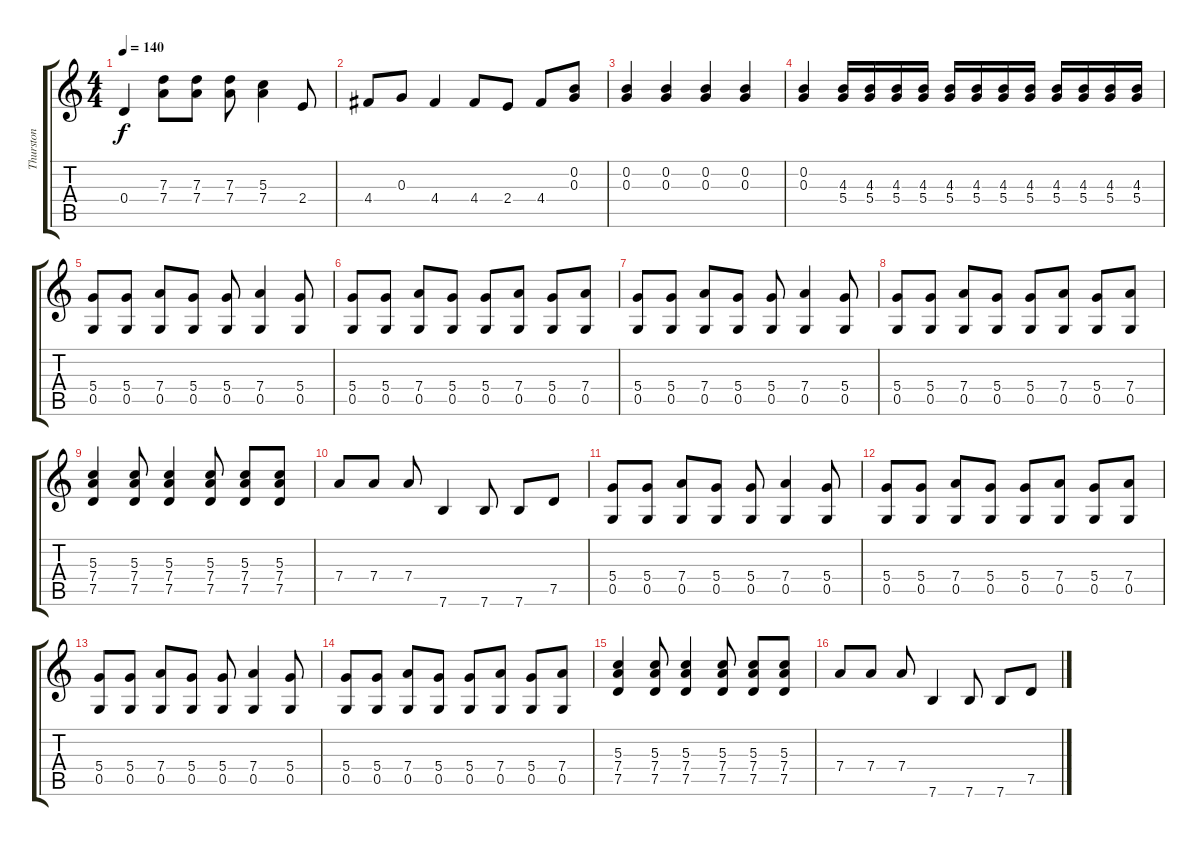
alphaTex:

\track ("Thurston" "Thurston") {instrument overdrivenguitar}
\staff {score tabs}
\tuning (E4 B3 G3 D3 G2 E2) {hide}
\ts (4 4)
\tempo 140
\clef g2
\ks c
0.4.4{dy f} (7.3 7.4).8 (7.3 7.4).8 (7.3 7.4).8 (5.3 7.4).4 2.4.8 |
4.4.8 0.3.8 4.4.4 4.4.8 2.4.8 4.4.8 (0.2 0.3).8 |
(0.2 0.3).4 (0.2 0.3).4 (0.2 0.3).4 (0.2 0.3).4 |
(0.2 0.3).4 (4.3 5.4).16 (4.3 5.4).16 (4.3 5.4).16 (4.3 5.4).16 (4.3 5.4).16 (4.3 5.4).16 (4.3 5.4).16 (4.3 5.4).16 (4.3 5.4).16 (4.3 5.4).16 (4.3 5.4).16 (4.3 5.4).16 |
(5.4 0.5).8 (5.4 0.5).8 (7.4 0.5).8 (5.4 0.5).8 (5.4 0.5).8 (7.4 0.5).4 (5.4 0.5).8 |
(5.4 0.5).8 (5.4 0.5).8 (7.4 0.5).8 (5.4 0.5).8 (5.4 0.5).8 (7.4 0.5).8 (5.4 0.5).8 (7.4 0.5).8 |
(5.4 0.5).8 (5.4 0.5).8 (7.4 0.5).8 (5.4 0.5).8 (5.4 0.5).8 (7.4 0.5).4 (5.4 0.5).8 |
(5.4 0.5).8 (5.4 0.5).8 (7.4 0.5).8 (5.4 0.5).8 (5.4 0.5).8 (7.4 0.5).8 (5.4 0.5).8 (7.4 0.5).8 |
(5.3 7.4 7.5).4 (5.3 7.4 7.5).8 (5.3 7.4 7.5).4 (5.3 7.4 7.5).8 (5.3 7.4 7.5).8 (5.3 7.4 7.5).8 |
7.4.8 7.4.8 7.4.8 7.6.4 7.6.8 7.6.8 7.5.8 |
(5.4 0.5).8 (5.4 0.5).8 (7.4 0.5).8 (5.4 0.5).8 (5.4 0.5).8 (7.4 0.5).4 (5.4 0.5).8 |
(5.4 0.5).8 (5.4 0.5).8 (7.4 0.5).8 (5.4 0.5).8 (5.4 0.5).8 (7.4 0.5).8 (5.4 0.5).8 (7.4 0.5).8 |
(5.4 0.5).8 (5.4 0.5).8 (7.4 0.5).8 (5.4 0.5).8 (5.4 0.5).8 (7.4 0.5).4 (5.4 0.5).8 |
(5.4 0.5).8 (5.4 0.5).8 (7.4 0.5).8 (5.4 0.5).8 (5.4 0.5).8 (7.4 0.5).8 (5.4 0.5).8 (7.4 0.5).8 |
(5.3 7.4 7.5).4 (5.3 7.4 7.5).8 (5.3 7.4 7.5).4 (5.3 7.4 7.5).8 (5.3 7.4 7.5).8 (5.3 7.4 7.5).8 |
7.4.8 7.4.8 7.4.8 7.6.4 7.6.8 7.6.8 7.5.8
